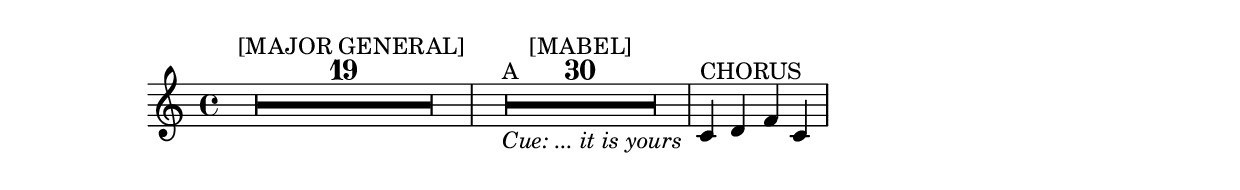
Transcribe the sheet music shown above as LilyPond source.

%% Do not edit this file; it is auto-generated from input/new
%% This file is in the public domain.
\version "2.11.64"

\header {
texidoces = "
Los elementos de marcado aplicados a un silencio multicompás se
centran encima o debajo de éste.  Los elementos de marcado extensos
que se adjuntan a silencios multicompás no producen la expansión del
compás.  Para expandir un silencio multicompás de forma que quepa todo
el marcado, utilice un silencio de separación con un marcado aplicado
antes del silencio multicompás.

Observe que el silencio separador produce la inserción de un compás.
El texto aplicado a un siencio sparador de esta forma se alinea por la
izquierda a la posición en que la nota estaría situada dentro del
compás, pero si la longitud del compás está determinada por la
longitud del texto, éste aparecerá centrado.

"

doctitlees = "Marcado de silencios multicompás"
  lsrtags = "rhythms, text"
  texidoc = "Markups attached to a multi-measure rest will be
centered above or below it.  Long markups attached to multi-measure
rests do not cause the measure to expand.  To expand a multi-measure
rest to fit the markup, use a spacer rest with an attached markup
before the multi-measure rest.

Note that the spacer rest causes a bar line to be inserted.  Text attached
to a spacer rest in this way is left-aligned to the position where
the note would be placed in the measure, but if the measure length is
determined by the length of the text, the text will appear to be
centered."
  doctitle = "Multi-measure rest markup"
} % begin verbatim


\relative c' {
  \compressFullBarRests
  \textLengthOn
  s1*0^\markup { [MAJOR GENERAL] }
  R1*19
  s1*0_\markup { \italic { Cue: ... it is yours } }
  s1*0^\markup { A }
  R1*30^\markup { [MABEL] }
  \textLengthOff
  c4^\markup { CHORUS } d f c
}
